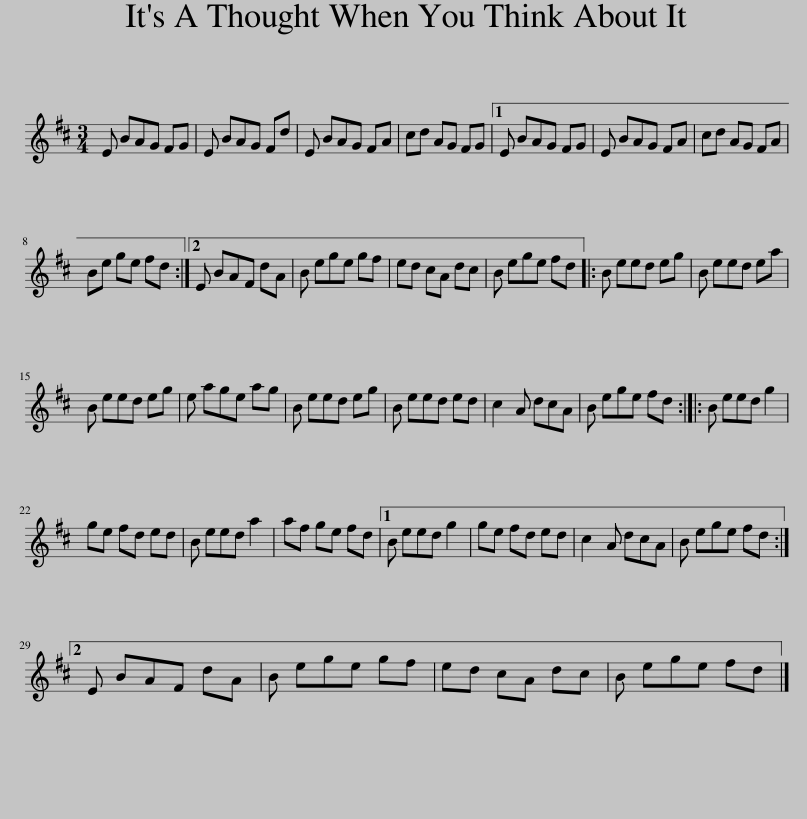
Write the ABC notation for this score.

X:1
L:1/8
M:3/4
I:linebreak $
K:D
V:1 treble
V:1
 E BAG FG | E BAG Fd | E BAG FA | cd AG FG |1 E BAG FG | %5
 E BAG FA | cd AG FA |$ Be ge fd :|2 E BAF dA | B ege gf | %10
 ed cA dc | B ege fd |: B eed eg | B eed ea |$ B eed eg | %15
 e age ag | B eed eg | B eed ed | c2 A dcA | B ege fd :: %20
 B eed g2 |$ ge fd ed | B eed a2 | af ge fd |1 B eed g2 | %25
 ge fd ed | c2 A dcA | B ege fd :|2$ E BAF dA | B ege gf | %30
 ed cA dc | B ege fd |] %32
